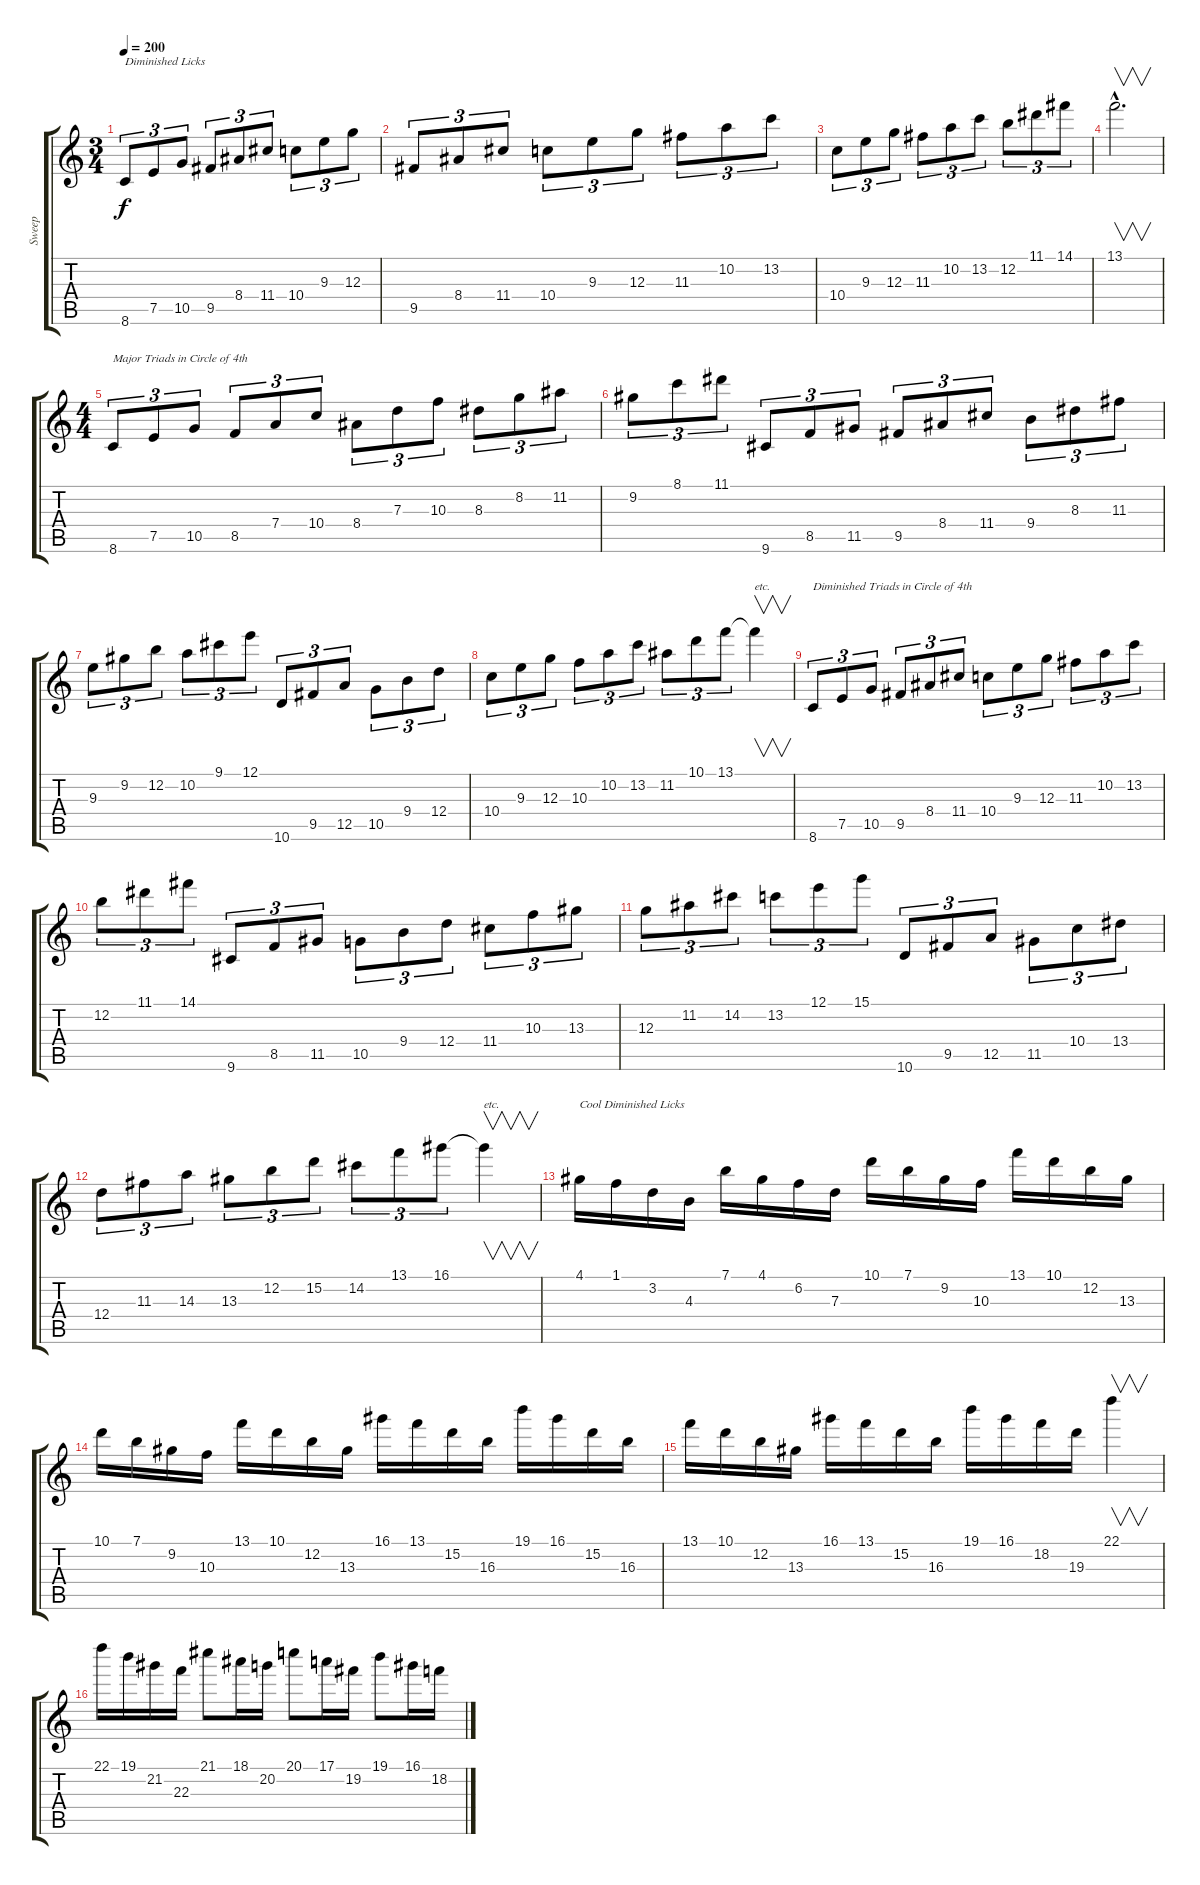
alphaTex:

\track ("Sweep" "Sweep") {instrument distortionguitar}
\staff {score tabs}
\tuning (E4 B3 G3 D3 A2 E2) {hide}
\ts (3 4)
\tempo 200
\clef g2
\ks c
8.6.8{tu (3 2) txt "Diminished Licks" dy f instrument distortionguitar} 7.5.8{tu (3 2)} 10.5.8{tu (3 2)} 9.5.8{tu (3 2)} 8.4.8{tu (3 2)} 11.4.8{tu (3 2)} 10.4.8{tu (3 2)} 9.3.8{tu (3 2)} 12.3.8{tu (3 2)} |
9.5.8{tu (3 2)} 8.4.8{tu (3 2)} 11.4.8{tu (3 2)} 10.4.8{tu (3 2)} 9.3.8{tu (3 2)} 12.3.8{tu (3 2)} 11.3.8{tu (3 2)} 10.2.8{tu (3 2)} 13.2.8{tu (3 2)} |
10.4.8{tu (3 2)} 9.3.8{tu (3 2)} 12.3.8{tu (3 2)} 11.3.8{tu (3 2)} 10.2.8{tu (3 2)} 13.2.8{tu (3 2)} 12.2.8{tu (3 2)} 11.1.8{tu (3 2)} 14.1.8{tu (3 2)} |
13.1{hac}.2{v d} |
\ts (4 4)
8.6.8{tu (3 2) txt "Major Triads in Circle of 4th"} 7.5.8{tu (3 2)} 10.5.8{tu (3 2)} 8.5.8{tu (3 2)} 7.4.8{tu (3 2)} 10.4.8{tu (3 2)} 8.4.8{tu (3 2)} 7.3.8{tu (3 2)} 10.3.8{tu (3 2)} 8.3.8{tu (3 2)} 8.2.8{tu (3 2)} 11.2.8{tu (3 2)} |
9.2.8{tu (3 2)} 8.1.8{tu (3 2)} 11.1.8{tu (3 2)} 9.6.8{tu (3 2)} 8.5.8{tu (3 2)} 11.5.8{tu (3 2)} 9.5.8{tu (3 2)} 8.4.8{tu (3 2)} 11.4.8{tu (3 2)} 9.4.8{tu (3 2)} 8.3.8{tu (3 2)} 11.3.8{tu (3 2)} |
9.3.8{tu (3 2)} 9.2.8{tu (3 2)} 12.2.8{tu (3 2)} 10.2.8{tu (3 2)} 9.1.8{tu (3 2)} 12.1.8{tu (3 2)} 10.6.8{tu (3 2)} 9.5.8{tu (3 2)} 12.5.8{tu (3 2)} 10.5.8{tu (3 2)} 9.4.8{tu (3 2)} 12.4.8{tu (3 2)} |
10.4.8{tu (3 2)} 9.3.8{tu (3 2)} 12.3.8{tu (3 2)} 10.3.8{tu (3 2)} 10.2.8{tu (3 2)} 13.2.8{tu (3 2)} 11.2.8{tu (3 2)} 10.1.8{tu (3 2)} 13.1.8{tu (3 2)} 13.1{t}.4{v txt "etc."} |
8.6.8{tu (3 2) txt "Diminished Triads in Circle of 4th"} 7.5.8{tu (3 2)} 10.5.8{tu (3 2)} 9.5.8{tu (3 2)} 8.4.8{tu (3 2)} 11.4.8{tu (3 2)} 10.4.8{tu (3 2)} 9.3.8{tu (3 2)} 12.3.8{tu (3 2)} 11.3.8{tu (3 2)} 10.2.8{tu (3 2)} 13.2.8{tu (3 2)} |
12.2.8{tu (3 2)} 11.1.8{tu (3 2)} 14.1.8{tu (3 2)} 9.6.8{tu (3 2)} 8.5.8{tu (3 2)} 11.5.8{tu (3 2)} 10.5.8{tu (3 2)} 9.4.8{tu (3 2)} 12.4.8{tu (3 2)} 11.4.8{tu (3 2)} 10.3.8{tu (3 2)} 13.3.8{tu (3 2)} |
12.3.8{tu (3 2)} 11.2.8{tu (3 2)} 14.2.8{tu (3 2)} 13.2.8{tu (3 2)} 12.1.8{tu (3 2)} 15.1.8{tu (3 2)} 10.6.8{tu (3 2)} 9.5.8{tu (3 2)} 12.5.8{tu (3 2)} 11.5.8{tu (3 2)} 10.4.8{tu (3 2)} 13.4.8{tu (3 2)} |
12.4.8{tu (3 2)} 11.3.8{tu (3 2)} 14.3.8{tu (3 2)} 13.3.8{tu (3 2)} 12.2.8{tu (3 2)} 15.2.8{tu (3 2)} 14.2.8{tu (3 2)} 13.1.8{tu (3 2)} 16.1.8{tu (3 2)} 16.1{t}.4{v txt "etc."} |
4.1.16{txt "Cool Diminished Licks"} 1.1.16 3.2.16 4.3.16 7.1.16 4.1.16 6.2.16 7.3.16 10.1.16 7.1.16 9.2.16 10.3.16 13.1.16 10.1.16 12.2.16 13.3.16 |
10.1.16 7.1.16 9.2.16 10.3.16 13.1.16 10.1.16 12.2.16 13.3.16 16.1.16 13.1.16 15.2.16 16.3.16 19.1.16 16.1.16 15.2.16 16.3.16 |
13.1.16 10.1.16 12.2.16 13.3.16 16.1.16 13.1.16 15.2.16 16.3.16 19.1.16 16.1.16 18.2.16 19.3.16 22.1.4{v} |
22.1.16 19.1.16 21.2.16 22.3.16 21.1.8 18.1.16 20.2.16 20.1.8 17.1.16 19.2.16 19.1.8 16.1.16 18.2.16
